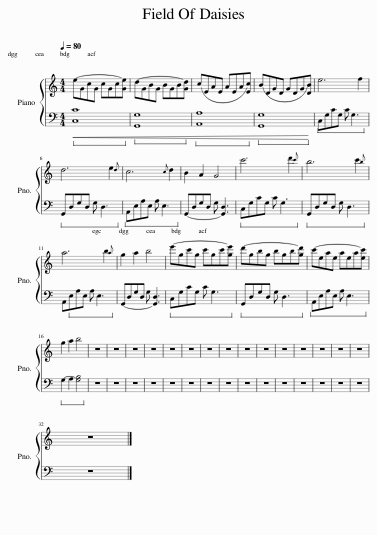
X:1
%%score 1 { 2 | ( 3 4 ) }
L:1/8
Q:1/4=80
M:4/4
I:linebreak $
K:C
V:1 treble
V:2 treble
V:3 bass
V:4 bass
V:1
 B2 z2 z4 | z8 | z8 | z8 | z8 |$ %5
 z8 | z8 | z8 | z8 | z8 |$ %10
 z8 | z8 | z8 | z8 | z8 |$ %15
 z8 | z8 | z8 | z8 | z8 | %20
 z8 | z8 | z8 | z8 | z8 | %25
 z8 | z8 | z8 | z8 | z8 | %30
 z8 |$ z8 |] %32
V:2
 e-GcG cGc[Ge] | d-GBG BGB[Gd] | c-EAE AEA[Ec] | B-DGD GDG[DB] | e6 f2 |$ %5
 d6 e2{d} | c6{c} d2 | B2 A2 G4 | c'6 d'2{c'} | b6 c'2{b} |$ %10
 a6 b2{a} | g2 a2 b4 | e'-gc'g c'gc'[ge'] | d'-gbg bgb[gd'] | c'-eae aea[ec'] |$ %15
 g2 a2 b4 | z8 | z8 | z8 | z8 | %20
 z8 | z8 | z8 | z8 | z8 | %25
 z8 | z8 | z8 | z8 | z8 | %30
 z8 |$ z8 |] %32
V:3
!ped!!<(! C,8!ped-up!!<)! |!ped! [G,,G,]8!ped-up! |!ped! [A,,A,]8!ped-up! |!ped! [G,,G,]8!ped-up! |!ped! C,G,CG, C G,3!ped-up! |$ %5
!ped! G,,D,G,D, G, D,3!ped-up! | A,,!ped!E,A,E, A, E,3!ped-up! | G,,-D,G,D, G, [G,,D,]3 |!ped! C,G,CG, C G,3!ped-up! |!ped! G,,D,G,D, G, D,3!ped-up! |$ %10
 A,,!ped!E,A,E, A, E,3!ped-up! | G,,-D,G,D, G, [G,,D,]3 |!ped! C,G,CG, C G,3!ped-up! |!ped! G,,D,G,D, G, D,3!ped-up! | A,,!ped!E,A,E, A, E,3!ped-up! |$ %15
!ped! G,2- A,2 [G,B,]4!ped-up! | z8 | z8 | z8 | z8 | %20
 z8 | z8 | z8 | z8 | z8 | %25
 z8 | z8 | z8 | z8 | z8 | %30
 z8 |$ z8 |] %32
V:4
 C8 | x8 | x8 | x8 | x8 |$ %5
 x8 | x8 | x8 | x8 | x8 |$ %10
 x8 | x8 | x8 | x8 | x8 |$ %15
 x8 | x8 | x8 | x8 | x8 | %20
 x8 | x8 | x8 | x8 | x8 | %25
 x8 | x8 | x8 | x8 | x8 | %30
 x8 |$ x8 |] %32
